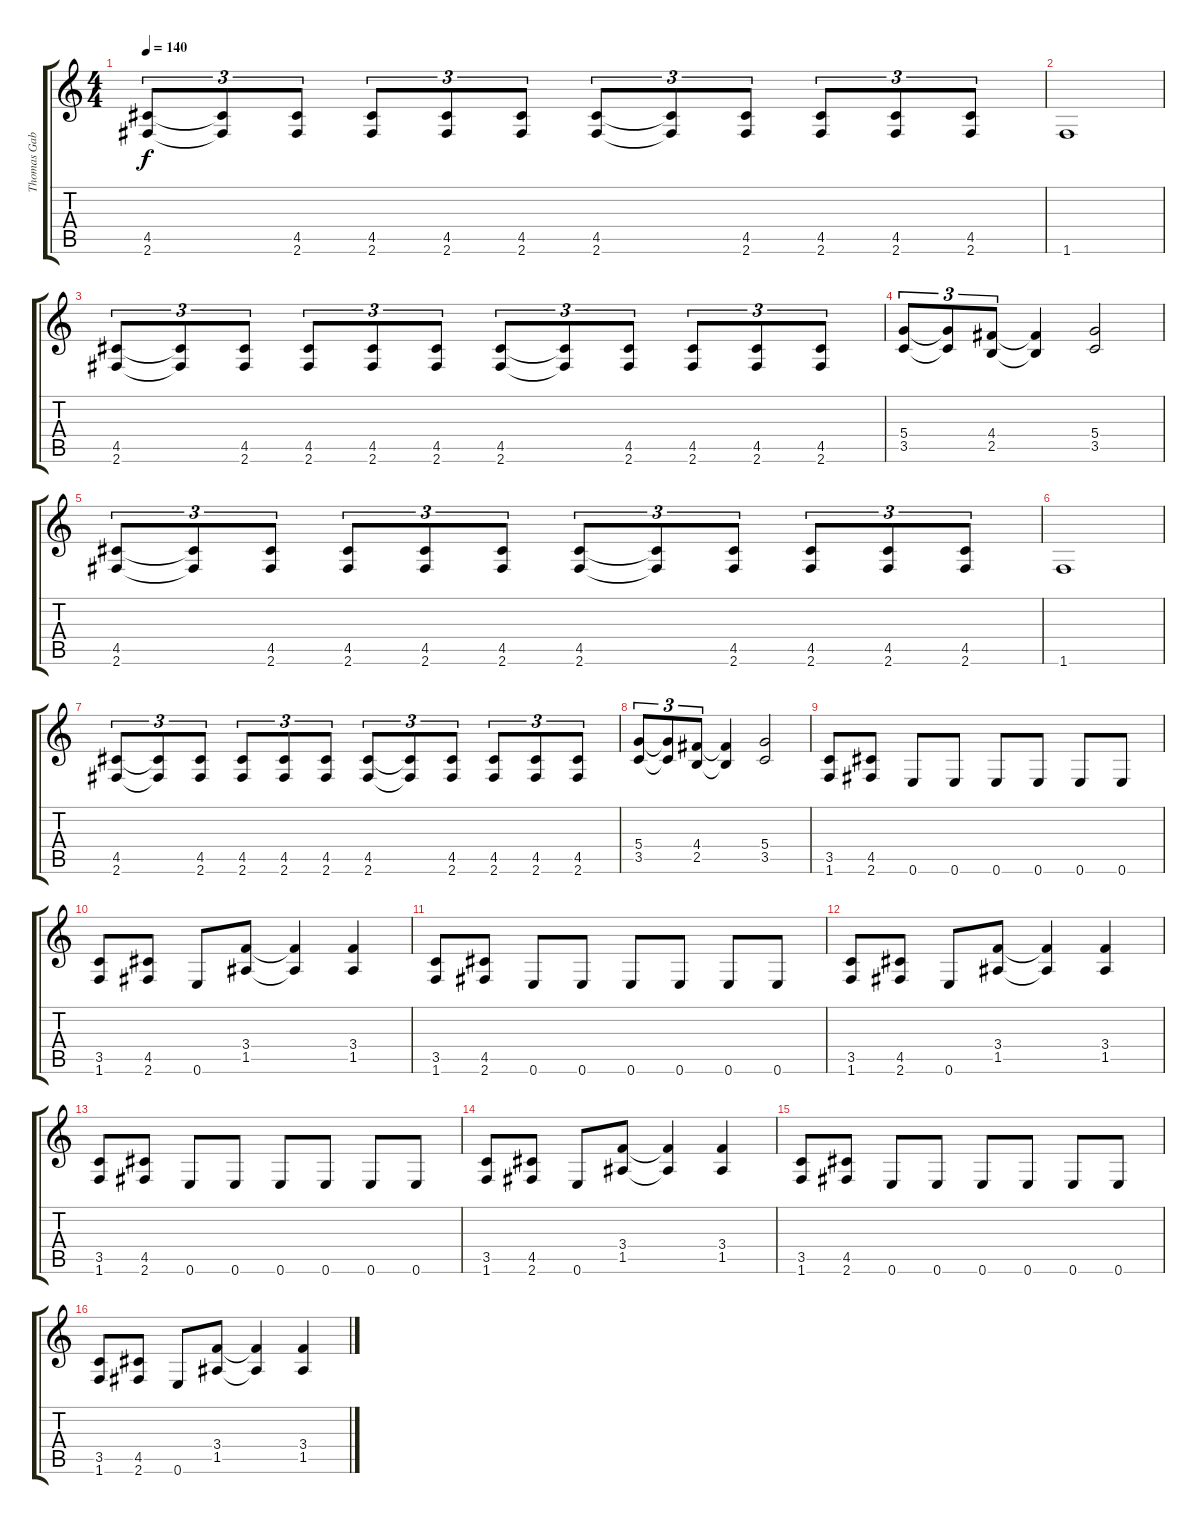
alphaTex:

\track ("Thomas Gabriel Warrior-Guitar" "Thomas Gab") {instrument distortionguitar}
\staff {score tabs}
\tuning (E4 B3 G3 D3 A2 E2) {hide}
\ts (4 4)
\tempo 140
\clef g2
\ks c
(4.5 2.6).8{tu (3 2) dy f} (4.5{t} 2.6{t}).8{tu (3 2)} (4.5 2.6).8{tu (3 2)} (4.5 2.6).8{tu (3 2)} (4.5 2.6).8{tu (3 2)} (4.5 2.6).8{tu (3 2)} (4.5 2.6).8{tu (3 2)} (4.5{t} 2.6{t}).8{tu (3 2)} (4.5 2.6).8{tu (3 2)} (4.5 2.6).8{tu (3 2)} (4.5 2.6).8{tu (3 2)} (4.5 2.6).8{tu (3 2)} |
1.6.1 |
(4.5 2.6).8{tu (3 2)} (4.5{t} 2.6{t}).8{tu (3 2)} (4.5 2.6).8{tu (3 2)} (4.5 2.6).8{tu (3 2)} (4.5 2.6).8{tu (3 2)} (4.5 2.6).8{tu (3 2)} (4.5 2.6).8{tu (3 2)} (4.5{t} 2.6{t}).8{tu (3 2)} (4.5 2.6).8{tu (3 2)} (4.5 2.6).8{tu (3 2)} (4.5 2.6).8{tu (3 2)} (4.5 2.6).8{tu (3 2)} |
(5.4 3.5).8{tu (3 2)} (5.4{t} 3.5{t}).8{tu (3 2)} (4.4 2.5).8{tu (3 2)} (4.4{t} 2.5{t}).4 (5.4 3.5).2 |
(4.5 2.6).8{tu (3 2)} (4.5{t} 2.6{t}).8{tu (3 2)} (4.5 2.6).8{tu (3 2)} (4.5 2.6).8{tu (3 2)} (4.5 2.6).8{tu (3 2)} (4.5 2.6).8{tu (3 2)} (4.5 2.6).8{tu (3 2)} (4.5{t} 2.6{t}).8{tu (3 2)} (4.5 2.6).8{tu (3 2)} (4.5 2.6).8{tu (3 2)} (4.5 2.6).8{tu (3 2)} (4.5 2.6).8{tu (3 2)} |
1.6.1 |
(4.5 2.6).8{tu (3 2)} (4.5{t} 2.6{t}).8{tu (3 2)} (4.5 2.6).8{tu (3 2)} (4.5 2.6).8{tu (3 2)} (4.5 2.6).8{tu (3 2)} (4.5 2.6).8{tu (3 2)} (4.5 2.6).8{tu (3 2)} (4.5{t} 2.6{t}).8{tu (3 2)} (4.5 2.6).8{tu (3 2)} (4.5 2.6).8{tu (3 2)} (4.5 2.6).8{tu (3 2)} (4.5 2.6).8{tu (3 2)} |
(5.4 3.5).8{tu (3 2)} (5.4{t} 3.5{t}).8{tu (3 2)} (4.4 2.5).8{tu (3 2)} (4.4{t} 2.5{t}).4 (5.4 3.5).2 |
(3.5 1.6).8 (4.5 2.6).8 0.6.8 0.6.8 0.6.8 0.6.8 0.6.8 0.6.8 |
(3.5 1.6).8 (4.5 2.6).8 0.6.8 (3.4 1.5).8 (3.4{t} 1.5{t}).4 (3.4 1.5).4 |
(3.5 1.6).8 (4.5 2.6).8 0.6.8 0.6.8 0.6.8 0.6.8 0.6.8 0.6.8 |
(3.5 1.6).8 (4.5 2.6).8 0.6.8 (3.4 1.5).8 (3.4{t} 1.5{t}).4 (3.4 1.5).4 |
(3.5 1.6).8 (4.5 2.6).8 0.6.8 0.6.8 0.6.8 0.6.8 0.6.8 0.6.8 |
(3.5 1.6).8 (4.5 2.6).8 0.6.8 (3.4 1.5).8 (3.4{t} 1.5{t}).4 (3.4 1.5).4 |
(3.5 1.6).8 (4.5 2.6).8 0.6.8 0.6.8 0.6.8 0.6.8 0.6.8 0.6.8 |
(3.5 1.6).8 (4.5 2.6).8 0.6.8 (3.4 1.5).8 (3.4{t} 1.5{t}).4 (3.4 1.5).4
